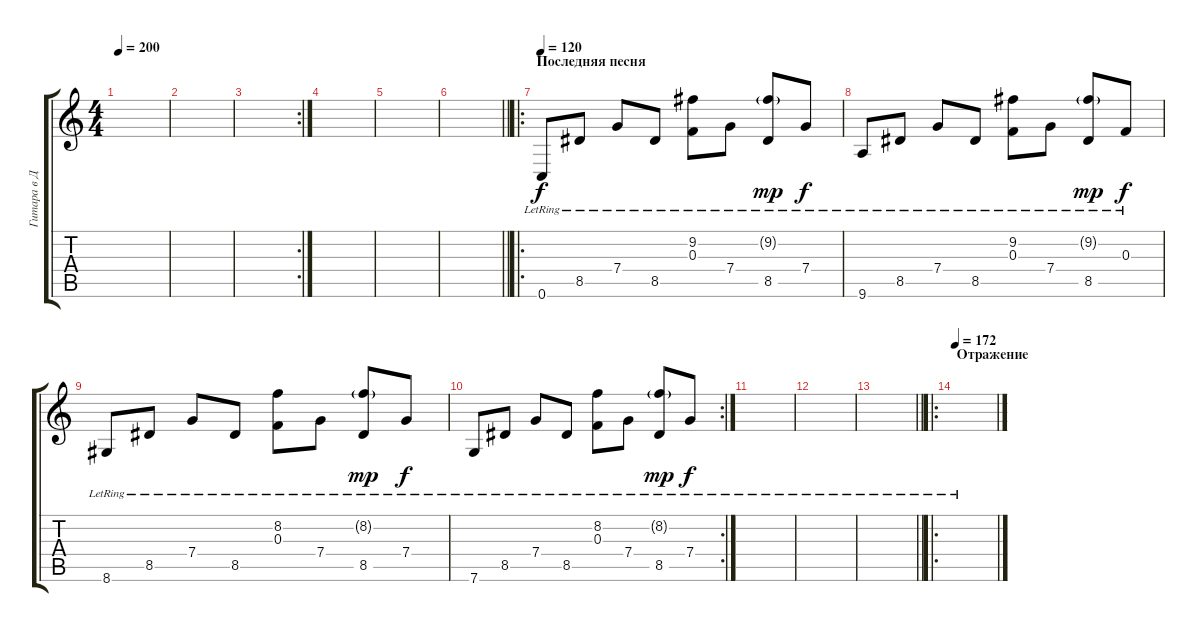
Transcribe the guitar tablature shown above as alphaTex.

\track ("Гитара в До" "Гитара в Д") {instrument electricguitarjazz}
\staff {score tabs}
\tuning (D4 A3 F3 C3 G2 C2) {hide}
\ts (4 4)
\tempo 200
\clef g2
\ks c
|
|
\rc 2
|
|
|
\barLineRight lightlight
|
\ro
\section ("" "Последняя песня")
\tempo 120
0.6{lr}.8 8.5{lr}.8 7.4{lr}.8 8.5{lr}.8 (9.2{lr} 0.3{lr}).8 7.4{lr}.8 (9.2{g lr} 8.5{lr}).8{dy mp} 7.4{lr}.8{dy f} |
9.6{lr}.8 8.5{lr}.8 7.4{lr}.8 8.5{lr}.8 (9.2{lr} 0.3{lr}).8 7.4{lr}.8 (9.2{g lr} 8.5{lr}).8{dy mp} 0.3{lr}.8{dy f} |
8.6{lr}.8 8.5{lr}.8 7.4{lr}.8 8.5{lr}.8 (8.2{lr} 0.3{lr}).8 7.4{lr}.8 (8.2{g lr} 8.5{lr}).8{dy mp} 7.4{lr}.8{dy f} |
\rc 2
7.6{lr}.8 8.5{lr}.8 7.4{lr}.8 8.5{lr}.8 (8.2{lr} 0.3{lr}).8 7.4{lr}.8 (8.2{g lr} 8.5{lr}).8{dy mp} 7.4{lr}.8{dy f} |
|
|
\barLineRight lightlight
|
\ro
\section ("" "Отражение")
\tempo 172
